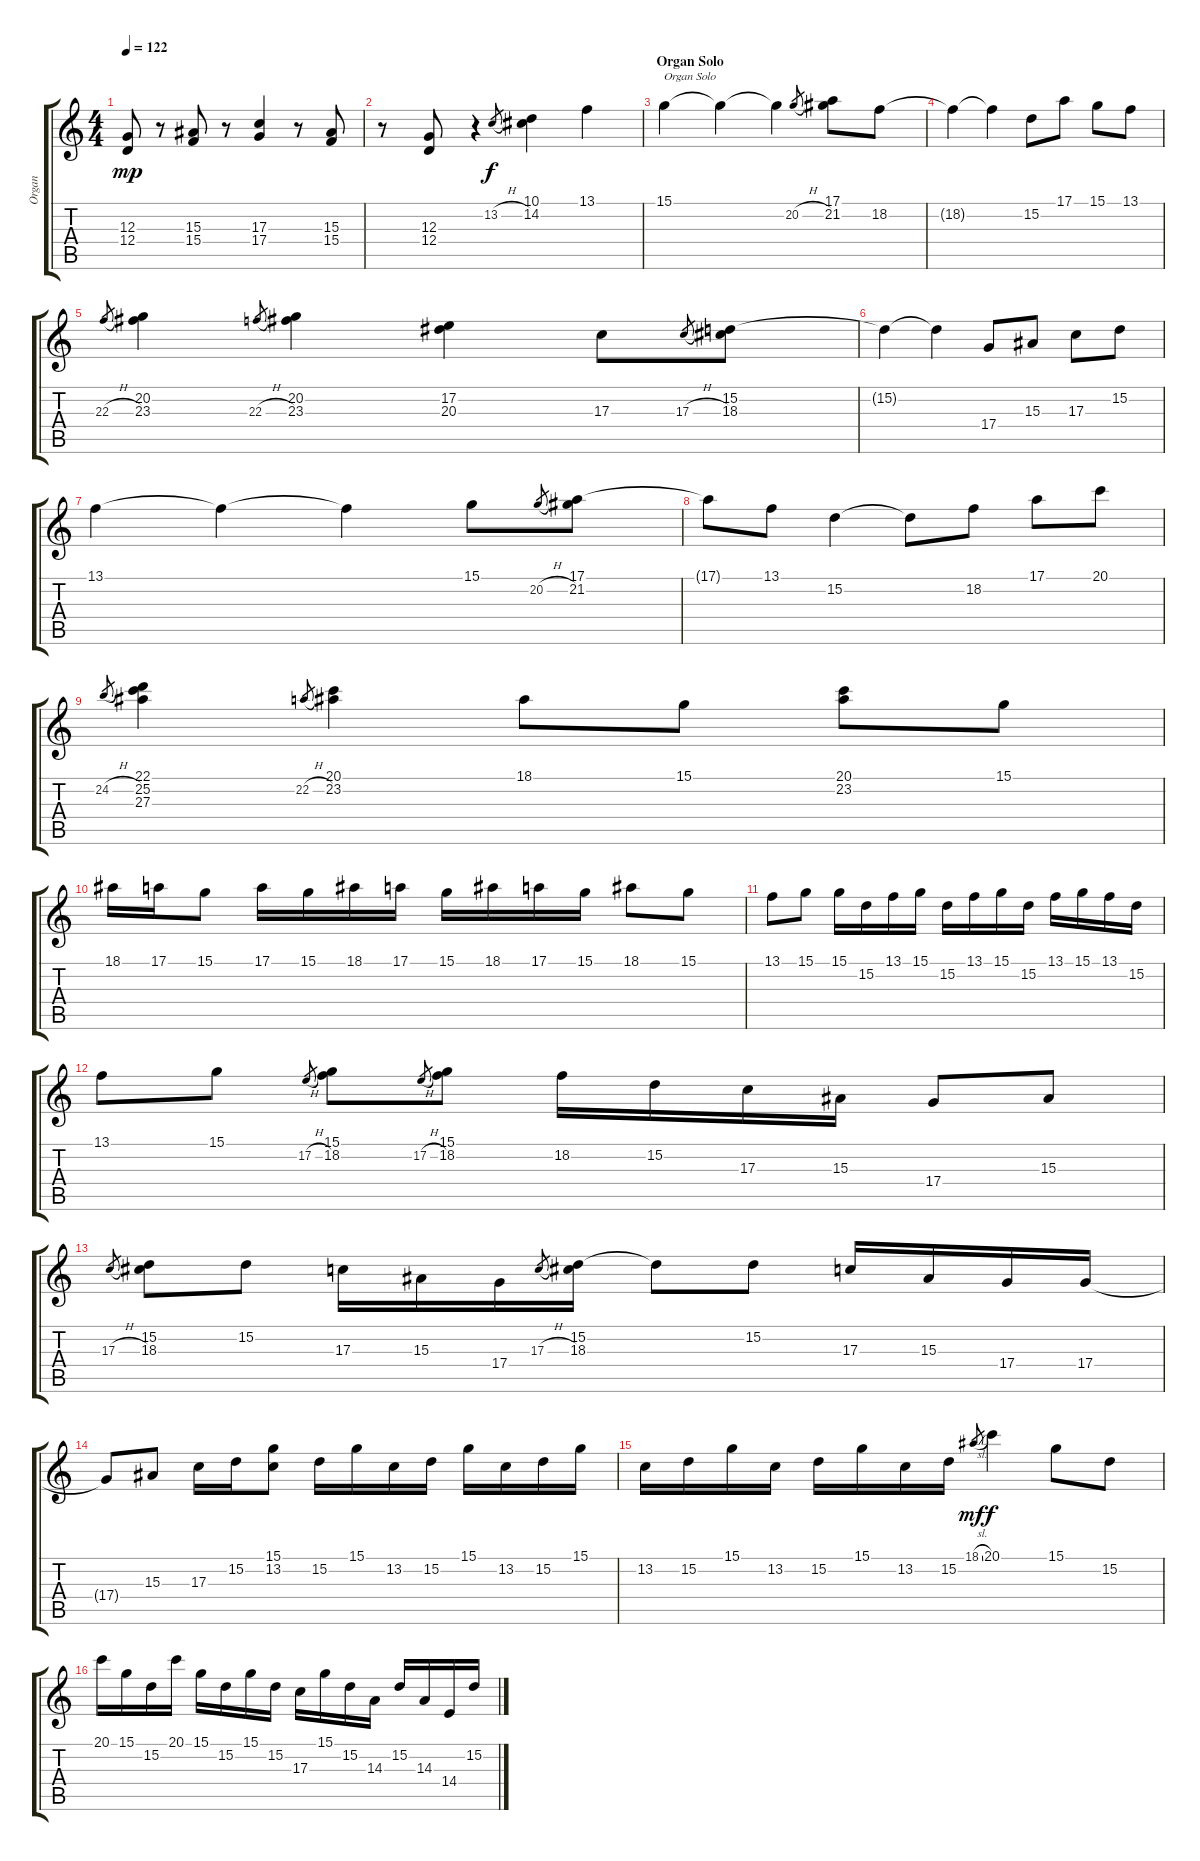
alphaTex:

\track ("Organ" "Organ") {instrument rockorgan}
\staff {score tabs}
\tuning (E4 B3 G3 D3 A2 E2) {hide}
\ts (4 4)
\tempo 122
\clef g2
\ks c
(12.3 12.4).8{dy mp} r.8 (15.3 15.4).8 r.8 (17.3 17.4).4 r.8 (15.3 15.4).8 |
r.8 (12.3 12.4).8 r.4 13.2{h}.8{gr dy f} (10.1 14.2).4{volume 13} 13.1.4 |
\section ("" "Organ Solo")
15.1.4{txt "Organ Solo" volume 13} 15.1{t}.4 15.1{t}.4 20.2{h}.8{gr} (17.1 21.2).8 18.2.8 |
18.2{t}.4 18.2{t}.4 15.2.8 17.1.8 15.1.8 13.1.8 |
22.3{h}.8{gr} (20.2 23.3).4 22.3{h}.8{gr} (20.2 23.3).4 (17.2 20.3).4 17.3.8 17.3{h}.8{gr} (15.2 18.3).8 |
15.2{t}.4 15.2{t}.4 17.4.8 15.3.8 17.3.8 15.2.8 |
13.1.4 13.1{t}.4 13.1{t}.4 15.1.8 20.2{h}.8{gr} (17.1 21.2).8 |
17.1{t}.8 13.1.8 15.2.4 15.2{t}.8 18.2.8 17.1.8 20.1.8 |
24.2{h}.8{gr} (22.1 25.2 27.3).4 22.2{h}.8{gr} (20.1 23.2).4 18.1.8 15.1.8 (20.1 23.2).8 15.1.8 |
18.1.16 17.1.16 15.1.8 17.1.16 15.1.16 18.1.16 17.1.16 15.1.16 18.1.16 17.1.16 15.1.16 18.1.8 15.1.8 |
13.1.8 15.1.8 15.1.16 15.2.16 13.1.16 15.1.16 15.2.16 13.1.16 15.1.16 15.2.16 13.1.16 15.1.16 13.1.16 15.2.16 |
13.1.8 15.1.8 17.2{h}.8{gr} (15.1 18.2).8 17.2{h}.8{gr} (15.1 18.2).8 18.2.16 15.2.16 17.3.16 15.3.16 17.4.8 15.3.8 |
17.3{h}.8{gr} (15.2 18.3).8 15.2.8 17.3.16 15.3.16 17.4.16 17.3{h}.8{gr} (15.2 18.3).16 15.2{t}.8 15.2.8 17.3.16 15.3.16 17.4.16 17.4.16 |
17.4{t}.8 15.3.8 17.3.16 15.2.16 (15.1 13.2).8 15.2.16 15.1.16 13.2.16 15.2.16 15.1.16 13.2.16 15.2.16 15.1.16 |
13.2.16 15.2.16 15.1.16 13.2.16 15.2.16 15.1.16 13.2.16 15.2.16 18.1{sl}.8{gr dy mf} 20.1.4{dy f} 15.1.8 15.2.8 |
20.1.16 15.1.16 15.2.16 20.1.16 15.1.16 15.2.16 15.1.16 15.2.16 17.3.16 15.1.16 15.2.16 14.3.16 15.2.16 14.3.16 14.4.16 15.2.16
